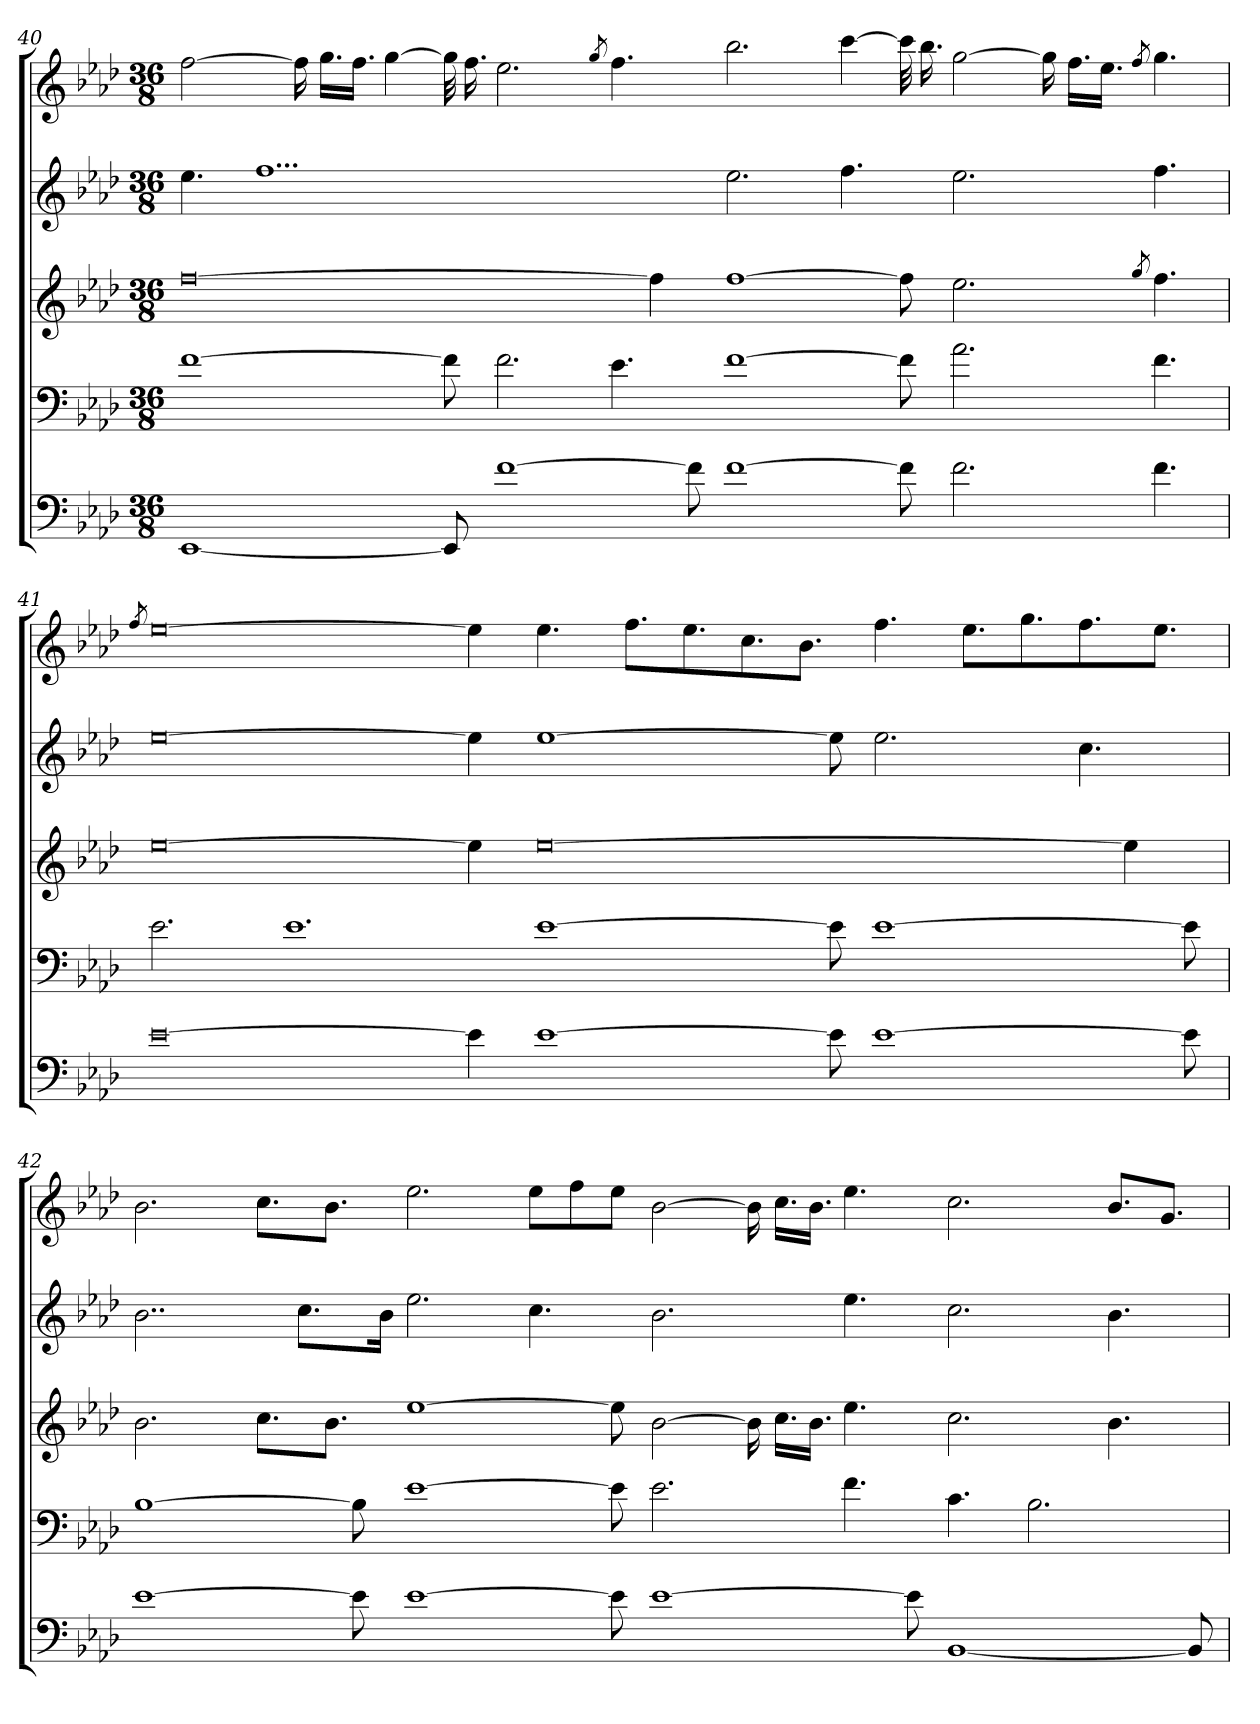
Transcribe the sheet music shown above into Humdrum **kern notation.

**kern	**kern	**kern	**kern	**kern
*part5	*part4	*part3	*part2	*part1
*staff5	*staff4	*staff3	*staff2	*staff1
*clefF4	*clefF4	*clefG2	*clefG2	*clefG2
*k[b-e-a-d-]	*k[b-e-a-d-]	*k[b-e-a-d-]	*k[b-e-a-d-]	*k[b-e-a-d-]
*M36/8	*M36/8	*M36/8	*M36/8	*M36/8
=40	=40	=40	=40	=40
[1EE-	[1f	[0ff	4.ee-	[2ff
.	.	.	1...ff	.
.	.	.	.	16ff]
.	.	.	.	16.gg\LL
.	.	.	.	16.ff\JJ
.	.	.	.	[4gg
8EE-]	8f]	.	.	32gg]
.	.	.	.	16.ff
[1f	2.f	.	.	2.ee-
.	.	.	.	8qgg
.	4.e-	.	.	4.ff
.	.	4ff]	.	.
8f]	.	.	.	.
[1f	[1f	[1ff	2.ee-	2.bb-
.	.	.	4.ff	[4ccc
8f]	8f]	8ff]	.	32ccc]
.	.	.	.	16.bb-
2.f	2.a-	2.ee-	2.ee-	[2gg
.	.	.	.	16gg]
.	.	.	.	16.ff\LL
.	.	.	.	16.ee-\JJ
.	.	8qgg	.	8qff
4.f	4.f	4.ff	4.ff	4.gg
=41	=41	=41	=41	=41
.	.	.	.	8qff
[0e-	2.e-	[0ee-	[0ee-	[0ee-
.	1.e-	.	.	.
4e-]	.	4ee-]	4ee-]	4ee-]
[1e-	[1e-	[0ee-	[1ee-	4.ee-
.	.	.	.	8.ff\L
.	.	.	.	8.ee-\
.	.	.	.	8.cc\
.	.	.	.	8.b-\J
8e-]	8e-]	.	8ee-]	.
[1e-	[1e-	.	2.ee-	4.ff
.	.	.	.	8.ee-\L
.	.	.	.	8.gg\
.	.	.	4.cc	8.ff\
.	.	4ee-]	.	.
.	.	.	.	8.ee-\J
8e-]	8e-]	.	.	.
=42	=42	=42	=42	=42
[1e-	[1B-	2.b-	2..b-	2.b-
.	.	8.cc\L	.	8.cc\L
.	.	.	8.cc\L	.
.	.	8.b-\J	.	8.b-\J
8e-]	8B-]	.	.	.
.	.	.	16b-\Jk	.
[1e-	[1e-	[1ee-	2.ee-	2.ee-
.	.	.	4.cc	8ee-\L
.	.	.	.	8ff\
8e-]	8e-]	8ee-]	.	8ee-\J
[1e-	2.e-	[2b-	2.b-	[2b-
.	.	16b-]	.	16b-]
.	.	16.cc\LL	.	16.cc\LL
.	.	16.b-\JJ	.	16.b-\JJ
.	4.f	4.ee-	4.ee-	4.ee-
8e-]	.	.	.	.
[1BB-	4.c	2.cc	2.cc	2.cc
.	2.B-	.	.	.
.	.	4.b-	4.b-	8.b-/L
.	.	.	.	8.g/J
8BB-]	.	.	.	.
=	=	=	=	=
*-	*-	*-	*-	*-
